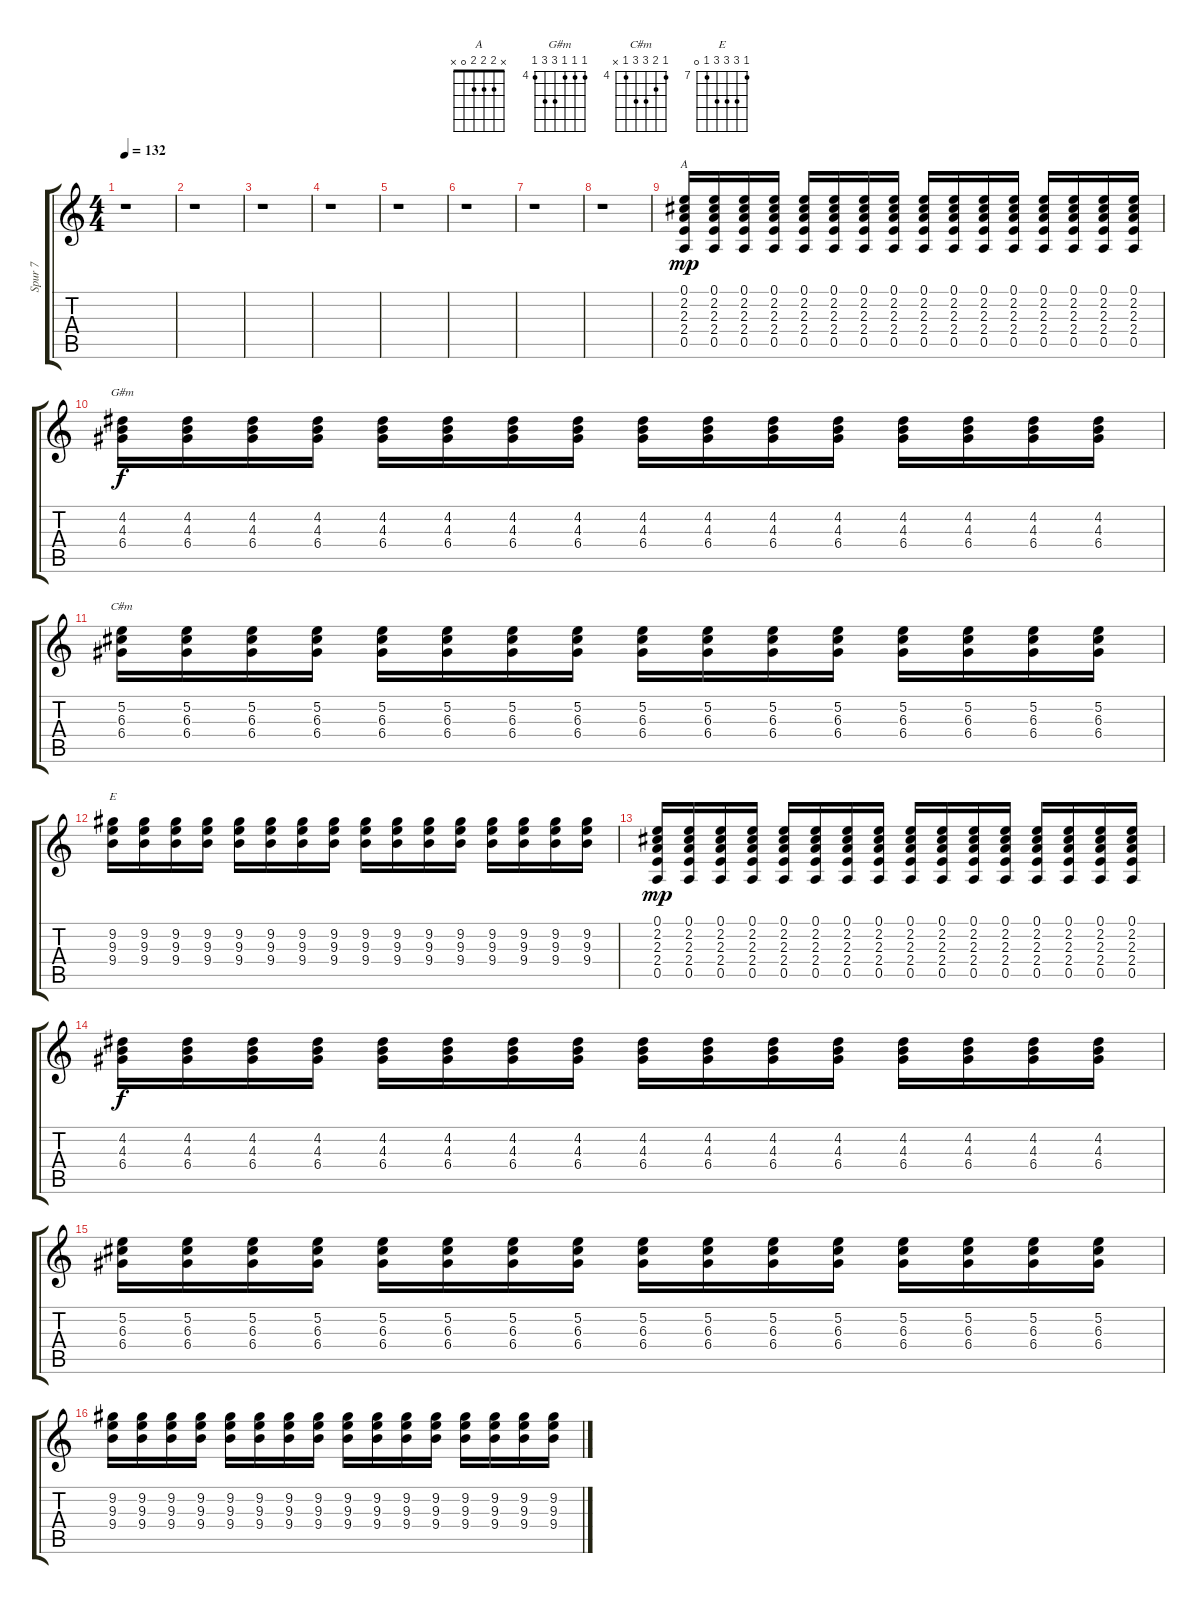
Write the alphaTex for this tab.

\track ("Spur 7" "Spur 7") {instrument acousticguitarnylon}
\staff {score tabs}
\tuning (E4 B3 G3 D3 A2 E2) {hide}
\chord ("A" x 2 2 2 0 x)
\chord ("G#m" 4 4 4 6 6 4) {firstfret 4}
\chord ("C#m" 4 5 6 6 4 x) {firstfret 4}
\chord ("E" 7 9 9 9 7 0) {firstfret 7}
\ts (4 4)
\tempo 132
\clef g2
\ks c
r.1{dy f} |
r.1 |
r.1 |
r.1 |
r.1 |
r.1 |
r.1 |
r.1 |
(0.1 2.2 2.3 2.4 0.5).16{ch "A" dy mp} (0.1 2.2 2.3 2.4 0.5).16 (0.1 2.2 2.3 2.4 0.5).16 (0.1 2.2 2.3 2.4 0.5).16 (0.1 2.2 2.3 2.4 0.5).16 (0.1 2.2 2.3 2.4 0.5).16 (0.1 2.2 2.3 2.4 0.5).16 (0.1 2.2 2.3 2.4 0.5).16 (0.1 2.2 2.3 2.4 0.5).16 (0.1 2.2 2.3 2.4 0.5).16 (0.1 2.2 2.3 2.4 0.5).16 (0.1 2.2 2.3 2.4 0.5).16 (0.1 2.2 2.3 2.4 0.5).16 (0.1 2.2 2.3 2.4 0.5).16 (0.1 2.2 2.3 2.4 0.5).16 (0.1 2.2 2.3 2.4 0.5).16 |
(4.2 4.3 6.4).16{ch "G#m" dy f} (4.2 4.3 6.4).16 (4.2 4.3 6.4).16 (4.2 4.3 6.4).16 (4.2 4.3 6.4).16 (4.2 4.3 6.4).16 (4.2 4.3 6.4).16 (4.2 4.3 6.4).16 (4.2 4.3 6.4).16 (4.2 4.3 6.4).16 (4.2 4.3 6.4).16 (4.2 4.3 6.4).16 (4.2 4.3 6.4).16 (4.2 4.3 6.4).16 (4.2 4.3 6.4).16 (4.2 4.3 6.4).16 |
(5.2 6.3 6.4).16{ch "C#m"} (5.2 6.3 6.4).16 (5.2 6.3 6.4).16 (5.2 6.3 6.4).16 (5.2 6.3 6.4).16 (5.2 6.3 6.4).16 (5.2 6.3 6.4).16 (5.2 6.3 6.4).16 (5.2 6.3 6.4).16 (5.2 6.3 6.4).16 (5.2 6.3 6.4).16 (5.2 6.3 6.4).16 (5.2 6.3 6.4).16 (5.2 6.3 6.4).16 (5.2 6.3 6.4).16 (5.2 6.3 6.4).16 |
(9.2 9.3 9.4).16{ch "E"} (9.2 9.3 9.4).16 (9.2 9.3 9.4).16 (9.2 9.3 9.4).16 (9.2 9.3 9.4).16 (9.2 9.3 9.4).16 (9.2 9.3 9.4).16 (9.2 9.3 9.4).16 (9.2 9.3 9.4).16 (9.2 9.3 9.4).16 (9.2 9.3 9.4).16 (9.2 9.3 9.4).16 (9.2 9.3 9.4).16 (9.2 9.3 9.4).16 (9.2 9.3 9.4).16 (9.2 9.3 9.4).16 |
(0.1 2.2 2.3 2.4 0.5).16{dy mp} (0.1 2.2 2.3 2.4 0.5).16 (0.1 2.2 2.3 2.4 0.5).16 (0.1 2.2 2.3 2.4 0.5).16 (0.1 2.2 2.3 2.4 0.5).16 (0.1 2.2 2.3 2.4 0.5).16 (0.1 2.2 2.3 2.4 0.5).16 (0.1 2.2 2.3 2.4 0.5).16 (0.1 2.2 2.3 2.4 0.5).16 (0.1 2.2 2.3 2.4 0.5).16 (0.1 2.2 2.3 2.4 0.5).16 (0.1 2.2 2.3 2.4 0.5).16 (0.1 2.2 2.3 2.4 0.5).16 (0.1 2.2 2.3 2.4 0.5).16 (0.1 2.2 2.3 2.4 0.5).16 (0.1 2.2 2.3 2.4 0.5).16 |
(4.2 4.3 6.4).16{dy f} (4.2 4.3 6.4).16 (4.2 4.3 6.4).16 (4.2 4.3 6.4).16 (4.2 4.3 6.4).16 (4.2 4.3 6.4).16 (4.2 4.3 6.4).16 (4.2 4.3 6.4).16 (4.2 4.3 6.4).16 (4.2 4.3 6.4).16 (4.2 4.3 6.4).16 (4.2 4.3 6.4).16 (4.2 4.3 6.4).16 (4.2 4.3 6.4).16 (4.2 4.3 6.4).16 (4.2 4.3 6.4).16 |
(5.2 6.3 6.4).16 (5.2 6.3 6.4).16 (5.2 6.3 6.4).16 (5.2 6.3 6.4).16 (5.2 6.3 6.4).16 (5.2 6.3 6.4).16 (5.2 6.3 6.4).16 (5.2 6.3 6.4).16 (5.2 6.3 6.4).16 (5.2 6.3 6.4).16 (5.2 6.3 6.4).16 (5.2 6.3 6.4).16 (5.2 6.3 6.4).16 (5.2 6.3 6.4).16 (5.2 6.3 6.4).16 (5.2 6.3 6.4).16 |
(9.2 9.3 9.4).16 (9.2 9.3 9.4).16 (9.2 9.3 9.4).16 (9.2 9.3 9.4).16 (9.2 9.3 9.4).16 (9.2 9.3 9.4).16 (9.2 9.3 9.4).16 (9.2 9.3 9.4).16 (9.2 9.3 9.4).16 (9.2 9.3 9.4).16 (9.2 9.3 9.4).16 (9.2 9.3 9.4).16 (9.2 9.3 9.4).16 (9.2 9.3 9.4).16 (9.2 9.3 9.4).16 (9.2 9.3 9.4).16
